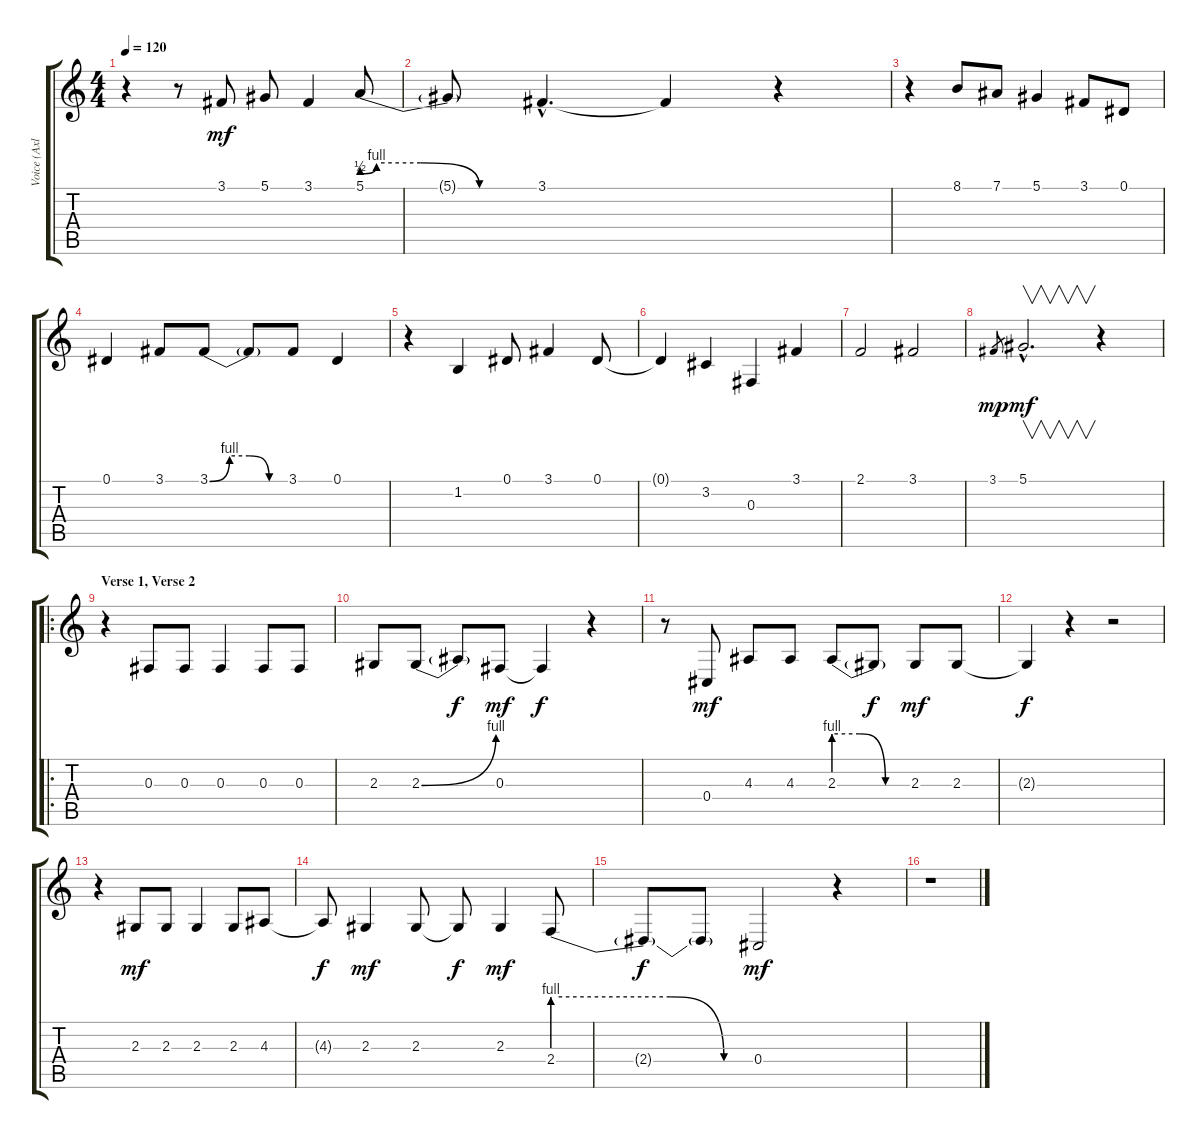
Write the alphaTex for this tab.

\track ("Voice (Axl)" "Voice (Axl") {instrument whistle}
\staff {score tabs}
\tuning (Eb4 Bb3 Gb3 Db3 Ab2 Eb2) {hide}
\ts (4 4)
\tempo 120
\clef g2
\ks c
r.4{dy mf} r.8 3.1.8 5.1.8 3.1.4 5.1{be (custom 0 2 5 4 20 4 40 0 60 0)}.8 |
5.1{t}.8 3.1{hac}.4{d} 3.1{t}.4 r.4 |
r.4 8.1.8 7.1.8 5.1.4 3.1.8 0.1.8 |
0.1.4 3.1.8 3.1{be (custom 0 0 15 4 30 4 45 0 60 0)}.8 3.1{t}.8 3.1.8 0.1.4 |
r.4 1.2.4 0.1.8 3.1.4 0.1.8 |
0.1{t}.4 3.2.4 0.3.4 3.1.4 |
2.1.2 3.1.2 |
3.1.8{gr dy mp} 5.1{hac}.2{v d dy mf} r.4 |
\ro
\section ("" "Verse 1, Verse 2")
r.4 0.3.8 0.3.8 0.3.4 0.3.8 0.3.8 |
2.3.8 2.3{be (bend 0 0 60 4)}.8 2.3{t}.8{dy f} 0.3.8{dy mf} 0.3{t}.4{dy f} r.4 |
r.8 0.4.8{dy mf} 4.3.8 4.3.8 2.3{be (custom 0 4 20 4 40 0 60 0)}.8 2.3{t}.8{dy f} 2.3.8{dy mf} 2.3.8 |
2.3{t}.4{dy f} r.4 r.2 |
r.4 2.3.8{dy mf} 2.3.8 2.3.4 2.3.8 4.3.8 |
4.3{t}.8{dy f} 2.3.4{dy mf} 2.3.8 2.3{t}.8{dy f} 2.3.4{dy mf} 2.4{be (custom 0 4 20 4 35 4 51 0 60 0)}.8 |
2.4{t}.8{dy f} 2.4{t}.8 0.4.2{dy mf} r.4 |
r.1
